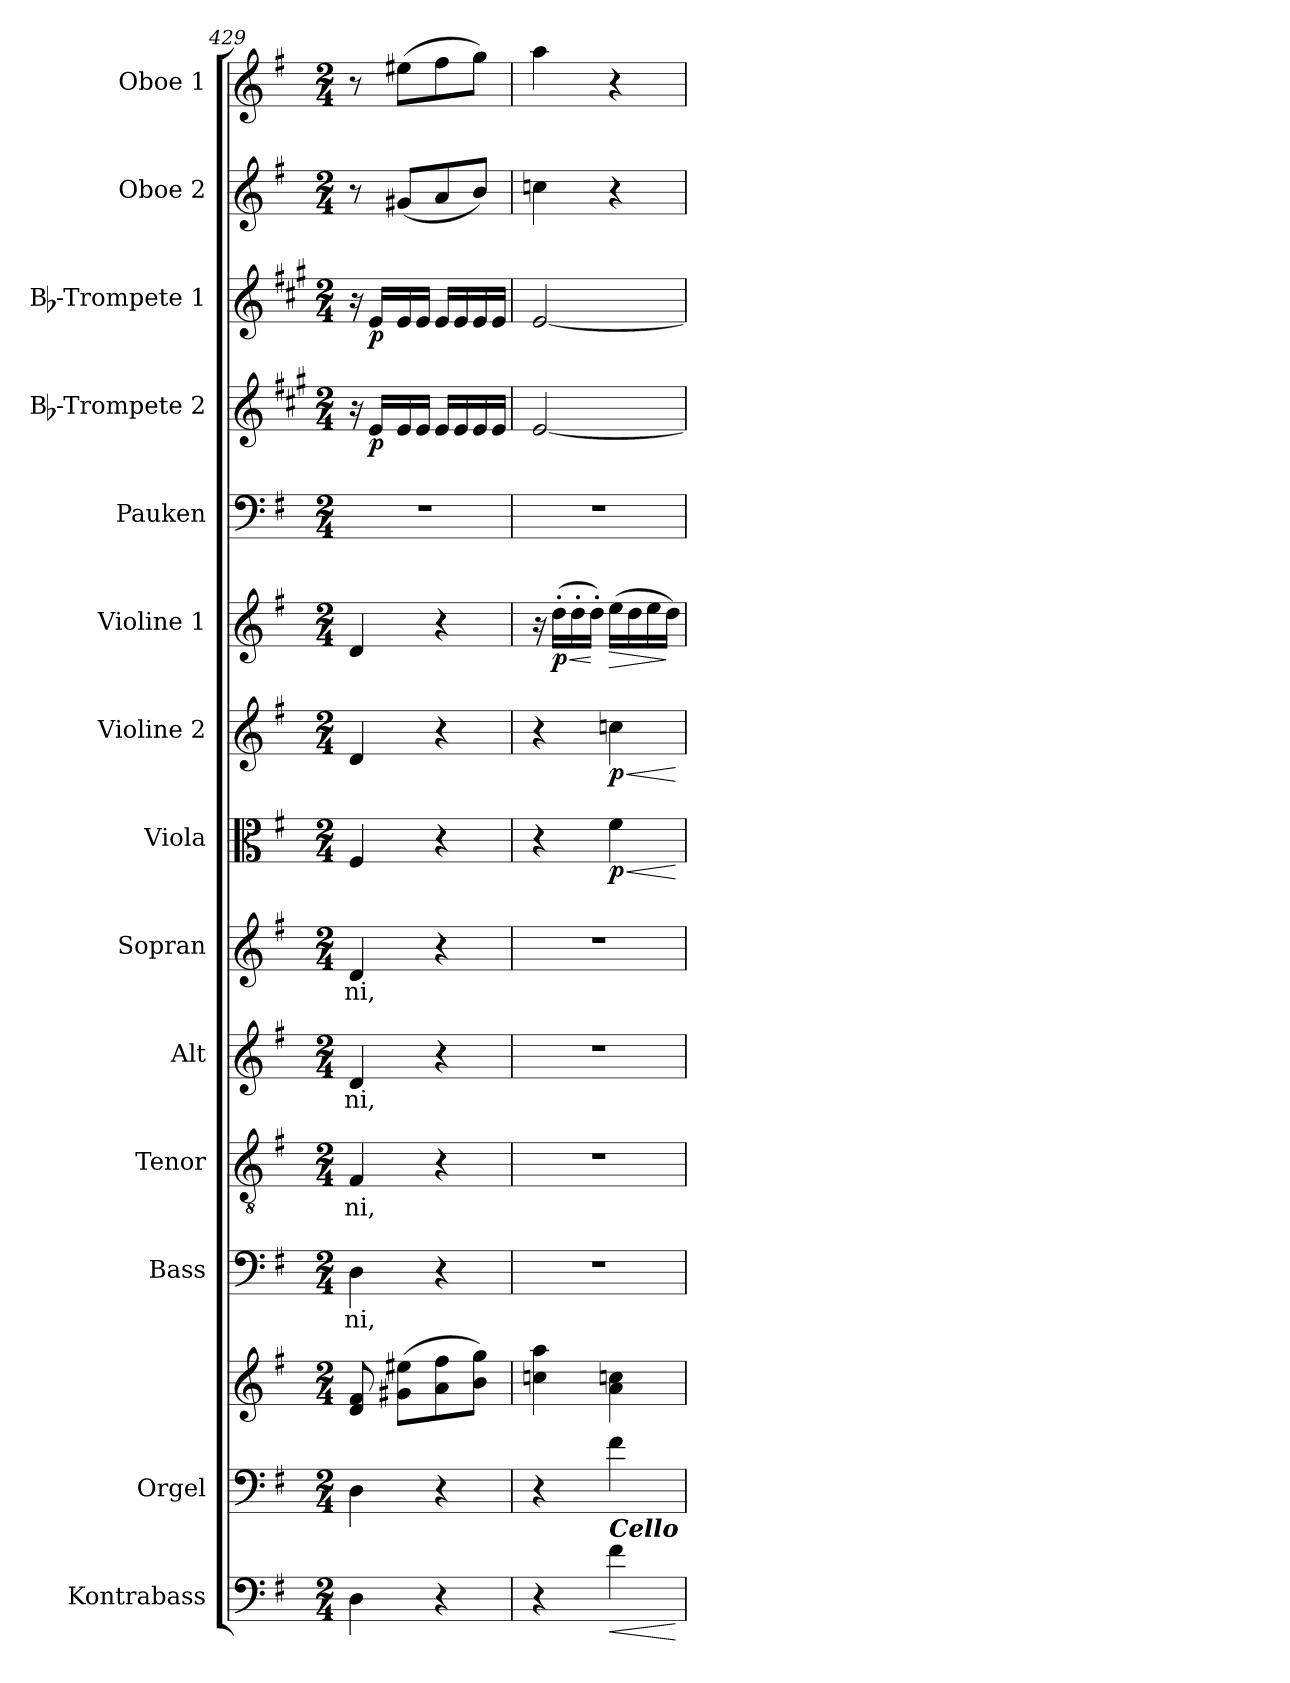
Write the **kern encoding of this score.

**kern	**dynam	**kern	**kern	**kern	**text	**kern	**text	**kern	**text	**kern	**text	**kern	**dynam	**kern	**dynam	**kern	**dynam	**kern	**kern	**dynam	**kern	**dynam	**kern	**kern
*part14	*part14	*part13	*part13	*part12	*part12	*part11	*part11	*part10	*part10	*part9	*part9	*part8	*part8	*part7	*part7	*part6	*part6	*part5	*part4	*part4	*part3	*part3	*part2	*part1
*staff15	*staff15	*staff14	*staff13	*staff12	*staff12	*staff11	*staff11	*staff10	*staff10	*staff9	*staff9	*staff8	*staff8	*staff7	*staff7	*staff6	*staff6	*staff5	*staff4	*staff4	*staff3	*staff3	*staff2	*staff1
*I"Kontrabass	*	*I"Orgel	*	*I"Bass	*	*I"Tenor	*	*I"Alt	*	*I"Sopran	*	*I"Viola	*	*I"Violine 2	*	*I"Violine 1	*	*I"Pauken	*I"Bb-Trompete 2	*	*I"Bb-Trompete 1	*	*I"Oboe 2	*I"Oboe 1
*I'Kb.	*	*I'Org.	*	*I'B.	*	*I'T.	*	*I'A.	*	*I'S.	*	*I'Vla.	*	*I'Vl. 2	*	*I'Vl. 1	*	*I'Pk.	*I'Bb Trp. 2	*	*I'Bb Trp. 1	*	*I'Ob. 2	*I'Ob. 1
*clefF4	*	*clefF4	*clefG2	*clefF4	*	*clefGv2	*	*clefG2	*	*clefG2	*	*clefC3	*	*clefG2	*	*clefG2	*	*clefF4	*clefG2	*	*clefG2	*	*clefG2	*clefG2
*ITrd7c12	*	*	*	*	*	*	*	*	*	*	*	*	*	*	*	*	*	*	*ITrd1c2	*	*ITrd1c2	*	*	*
*k[f#]	*	*k[f#]	*k[f#]	*k[f#]	*	*k[f#]	*	*k[f#]	*	*k[f#]	*	*k[f#]	*	*k[f#]	*	*k[f#]	*	*k[f#]	*k[f#]	*	*k[f#]	*	*k[f#]	*k[f#]
*G:	*	*G:	*G:	*G:	*	*G:	*	*G:	*	*G:	*	*G:	*	*G:	*	*G:	*	*G:	*G:	*	*G:	*	*G:	*G:
*M2/4	*	*M2/4	*M2/4	*M2/4	*	*M2/4	*	*M2/4	*	*M2/4	*	*M2/4	*	*M2/4	*	*M2/4	*	*M2/4	*M2/4	*	*M2/4	*	*M2/4	*M2/4
=429	=429	=429	=429	=429	=429	=429	=429	=429	=429	=429	=429	=429	=429	=429	=429	=429	=429	=429	=429	=429	=429	=429	=429	=429
!	!	!	!	!	!LO:LY:b	!	!LO:LY:b	!	!LO:LY:b	!	!LO:LY:b	!	!	!	!	!	!	!	!	!	!	!	!	!
4DD\	.	4D\	8d/ 8f#/	4D\	-ni,	4F#/	-ni,	4d/	-ni,	4d/	-ni,	4F#/	.	4d/	.	4d/	.	2r	16r	.	16r	.	8r	8r
!	!	!	!	!	!	!	!	!	!	!	!	!	!	!	!	!	!	!	!	!LO:DY:b	!	!LO:DY:b	!	!
.	.	.	.	.	.	.	.	.	.	.	.	.	.	.	.	.	.	.	16d/LL	p	16d/LL	p	.	.
.	.	.	(>8g#X\ 8ee#X\L	.	.	.	.	.	.	.	.	.	.	.	.	.	.	.	16d/	.	16d/	.	(<8g#X/L	(>8ee#X\L
.	.	.	.	.	.	.	.	.	.	.	.	.	.	.	.	.	.	.	16d/JJ	.	16d/JJ	.	.	.
4r	.	4r	8a\ 8ff#\	4r	.	4r	.	4r	.	4r	.	4r	.	4r	.	4r	.	.	16d/LL	.	16d/LL	.	8a/	8ff#\
.	.	.	.	.	.	.	.	.	.	.	.	.	.	.	.	.	.	.	16d/	.	16d/	.	.	.
.	.	.	8b\ 8gg\J)	.	.	.	.	.	.	.	.	.	.	.	.	.	.	.	16d/	.	16d/	.	8b/J)	8gg\J)
.	.	.	.	.	.	.	.	.	.	.	.	.	.	.	.	.	.	.	16d/JJ	.	16d/JJ	.	.	.
=430	=430	=430	=430	=430	=430	=430	=430	=430	=430	=430	=430	=430	=430	=430	=430	=430	=430	=430	=430	=430	=430	=430	=430	=430
4r	.	4r	4ccn\ 4aa\	2r	.	2r	.	2r	.	2r	.	4r	.	4r	.	16r	.	2r	[2d/	.	[2d/	.	4ccn\	4aa\
!	!	!	!	!	!	!	!	!	!	!	!	!	!	!	!	!	!LO:HP:b	!	!	!	!	!	!	!
!	!	!	!	!	!	!	!	!	!	!	!	!	!	!	!	!	!LO:DY:n=1:b	!	!	!	!	!	!	!
.	.	.	.	.	.	.	.	.	.	.	.	.	.	.	.	(>16dd'>\LL	< p	.	.	.	.	.	.	.
.	.	.	.	.	.	.	.	.	.	.	.	.	.	.	.	16dd'>\	.	.	.	.	.	.	.	.
.	.	.	.	.	.	.	.	.	.	.	.	.	.	.	.	16dd'>\JJ)	[	.	.	.	.	.	.	.
!LO:TX:a:Bi:t=Cello	!	!	!	!	!	!	!	!	!	!	!	!	!	!	!	!	!	!	!	!	!	!	!	!
!	!LO:HP:b	!	!	!	!	!	!	!	!	!	!	!	!LO:HP:b	!	!LO:HP:b	!	!LO:HP:b	!	!	!	!	!	!	!
!	!	!	!	!	!	!	!	!	!	!	!	!	!LO:DY:n=1:b	!	!LO:DY:n=1:b	!	!	!	!	!	!	!	!	!
4F#\	<	4f#\	4a\ 4ccn\	.	.	.	.	.	.	.	.	4f#\	< p	4ccn\	< p	(>16ee\LL	>	.	.	.	.	.	4r	4r
.	.	.	.	.	.	.	.	.	.	.	.	.	.	.	.	16dd\	.	.	.	.	.	.	.	.
.	.	.	.	.	.	.	.	.	.	.	.	.	.	.	.	16ee\	.	.	.	.	.	.	.	.
.	.	.	.	.	.	.	.	.	.	.	.	.	.	.	.	16dd\JJ)	]	.	.	.	.	.	.	.
.	[	.	.	.	.	.	.	.	.	.	.	.	[	.	[	.	.	.	.	.	.	.	.	.
=	=	=	=	=	=	=	=	=	=	=	=	=	=	=	=	=	=	=	=	=	=	=	=	=
*-	*-	*-	*-	*-	*-	*-	*-	*-	*-	*-	*-	*-	*-	*-	*-	*-	*-	*-	*-	*-	*-	*-	*-	*-
